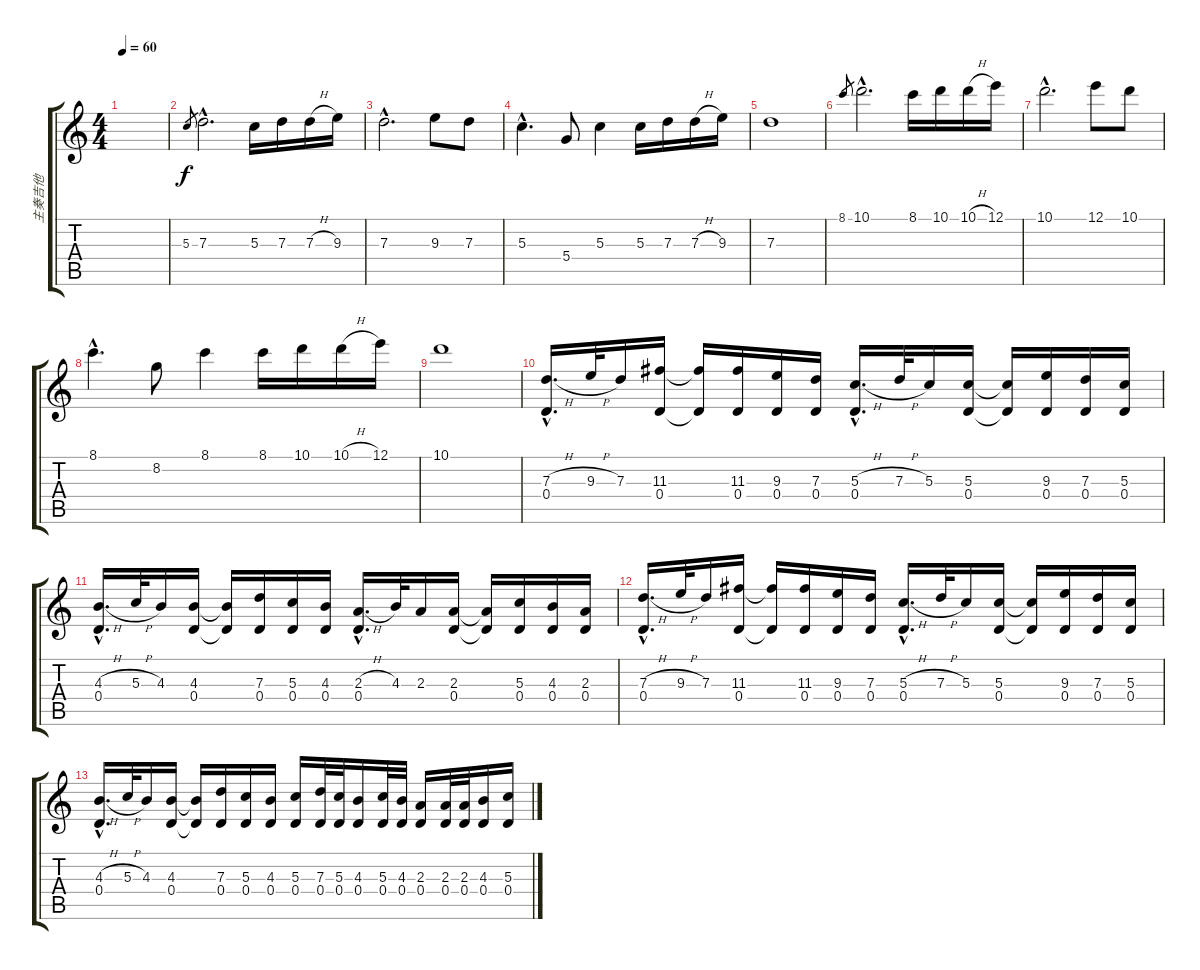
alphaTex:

\track ("主奏吉他" "主奏吉他") {instrument acousticguitarsteel}
\staff {score tabs}
\tuning (E4 B3 G3 D3 A2 E2) {hide}
\ts (4 4)
\tempo 60
\clef g2
\ks c
|
5.3.8{gr} 7.3{hac}.2{d} 5.3.16 7.3.16 7.3{h}.16 9.3.16 |
7.3{hac}.2{d} 9.3.8 7.3.8 |
5.3{hac}.4{d} 5.4.8 5.3.4 5.3.16 7.3.16 7.3{h}.16 9.3.16 |
7.3.1 |
8.1.8{gr} 10.1{hac}.2{d} 8.1.16 10.1.16 10.1{h}.16 12.1.16 |
10.1{hac}.2{d} 12.1.8 10.1.8 |
8.1{hac}.4{d} 8.2.8 8.1.4 8.1.16 10.1.16 10.1{h}.16 12.1.16 |
10.1.1 |
(7.3{h hac} 0.4{hac}).16{d} 9.3{h}.32 7.3.16 (11.3 0.4).16 (11.3{t} 0.4{t}).16 (11.3 0.4).16 (9.3 0.4).16 (7.3 0.4).16 (5.3{h hac} 0.4{hac}).16{d} 7.3{h}.32 5.3.16 (5.3 0.4).16 (5.3{t} 0.4{t}).16 (9.3 0.4).16 (7.3 0.4).16 (5.3 0.4).16 |
(4.3{h hac} 0.4{hac}).16{d} 5.3{h}.32 4.3.16 (4.3 0.4).16 (4.3{t} 0.4{t}).16 (7.3 0.4).16 (5.3 0.4).16 (4.3 0.4).16 (2.3{h hac} 0.4{hac}).16{d} 4.3.32 2.3.16 (2.3 0.4).16 (2.3{t} 0.4{t}).16 (5.3 0.4).16 (4.3 0.4).16 (2.3 0.4).16 |
(7.3{h hac} 0.4{hac}).16{d} 9.3{h}.32 7.3.16 (11.3 0.4).16 (11.3{t} 0.4{t}).16 (11.3 0.4).16 (9.3 0.4).16 (7.3 0.4).16 (5.3{h hac} 0.4{hac}).16{d} 7.3{h}.32 5.3.16 (5.3 0.4).16 (5.3{t} 0.4{t}).16 (9.3 0.4).16 (7.3 0.4).16 (5.3 0.4).16 |
(4.3{h hac} 0.4{hac}).16{d} 5.3{h}.32 4.3.16 (4.3 0.4).16 (4.3{t} 0.4{t}).16 (7.3 0.4).16 (5.3 0.4).16 (4.3 0.4).16 (5.3 0.4).16 (7.3 0.4).32 (5.3 0.4).32 (4.3 0.4).16 (5.3 0.4).32 (4.3 0.4).32 (2.3 0.4).16 (2.3 0.4).32 (2.3 0.4).32 (4.3 0.4).16 (5.3 0.4).16
